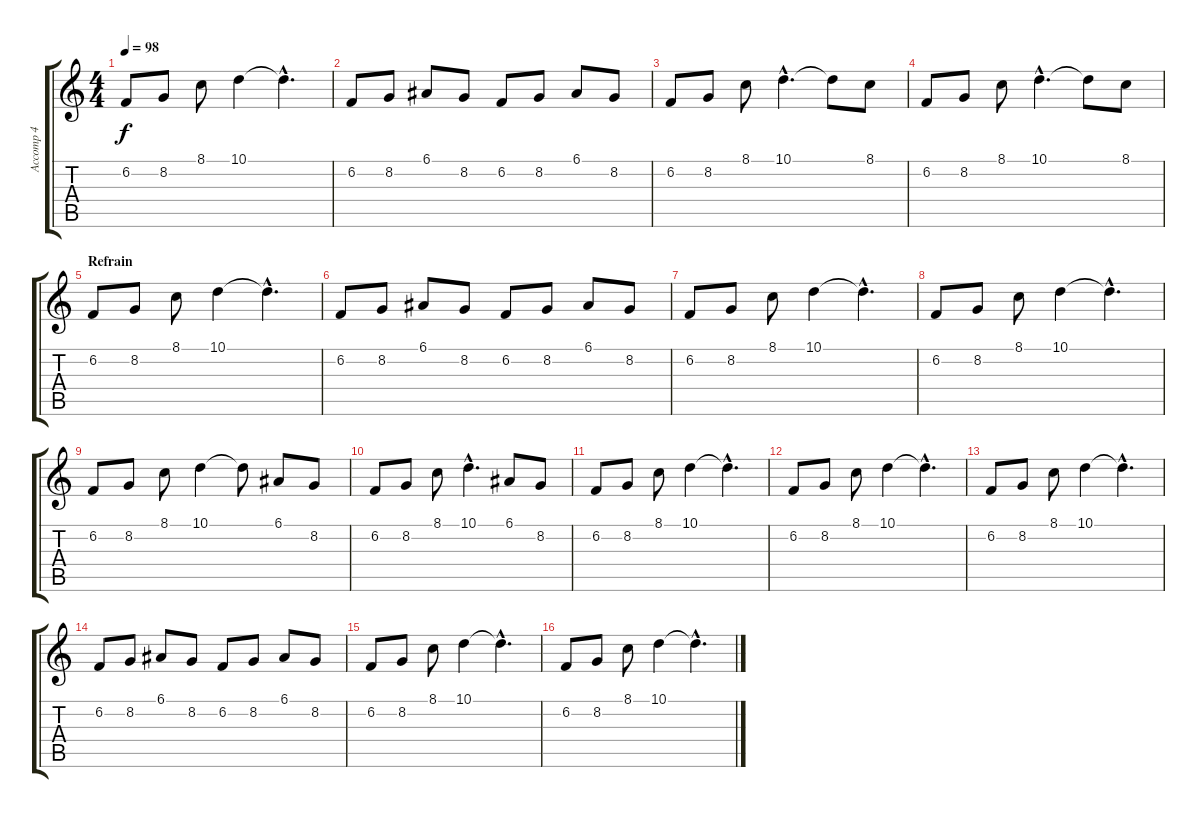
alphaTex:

\track ("Accomp 4" "Accomp 4") {instrument panflute}
\staff {score tabs}
\tuning (E4 B3 G3 D3 A2 E2) {hide}
\ts (4 4)
\tempo 98
\clef g2
\ks c
6.2.8{dy f} 8.2.8 8.1.8 10.1.4 10.1{hac t}.4{d} |
6.2.8 8.2.8 6.1.8 8.2.8 6.2.8 8.2.8 6.1.8 8.2.8 |
6.2.8 8.2.8 8.1.8 10.1{hac}.4{d} 10.1{t}.8 8.1.8 |
6.2.8 8.2.8 8.1.8 10.1{hac}.4{d} 10.1{t}.8 8.1.8 |
\section ("" "Refrain")
6.2.8 8.2.8 8.1.8 10.1.4 10.1{hac t}.4{d} |
6.2.8 8.2.8 6.1.8 8.2.8 6.2.8 8.2.8 6.1.8 8.2.8 |
6.2.8 8.2.8 8.1.8 10.1.4 10.1{hac t}.4{d} |
6.2.8 8.2.8 8.1.8 10.1.4 10.1{hac t}.4{d} |
6.2.8 8.2.8 8.1.8 10.1.4 10.1{t}.8 6.1.8 8.2.8 |
6.2.8 8.2.8 8.1.8 10.1{hac}.4{d} 6.1.8 8.2.8 |
6.2.8 8.2.8 8.1.8 10.1.4 10.1{hac t}.4{d} |
6.2.8 8.2.8 8.1.8 10.1.4 10.1{hac t}.4{d} |
6.2.8 8.2.8 8.1.8 10.1.4 10.1{hac t}.4{d} |
6.2.8 8.2.8 6.1.8 8.2.8 6.2.8 8.2.8 6.1.8 8.2.8 |
6.2.8 8.2.8 8.1.8 10.1.4 10.1{hac t}.4{d} |
6.2.8 8.2.8 8.1.8 10.1.4 10.1{hac t}.4{d}
